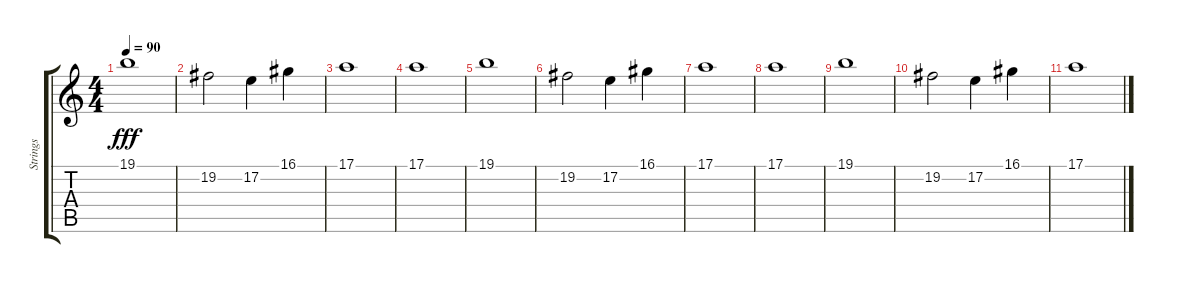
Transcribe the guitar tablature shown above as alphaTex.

\track ("Strings" "Strings") {instrument stringensemble2}
\staff {score tabs}
\tuning (E4 B3 G3 D3 A2 E2) {hide}
\ts (4 4)
\tempo 90
\clef g2
\ks c
19.1.1{dy fff} |
19.2.2 17.2.4 16.1.4 |
17.1.1 |
17.1.1 |
19.1.1 |
19.2.2 17.2.4 16.1.4 |
17.1.1 |
17.1.1{volume 10} |
19.1.1{volume 10} |
19.2.2 17.2.4 16.1.4 |
17.1.1
